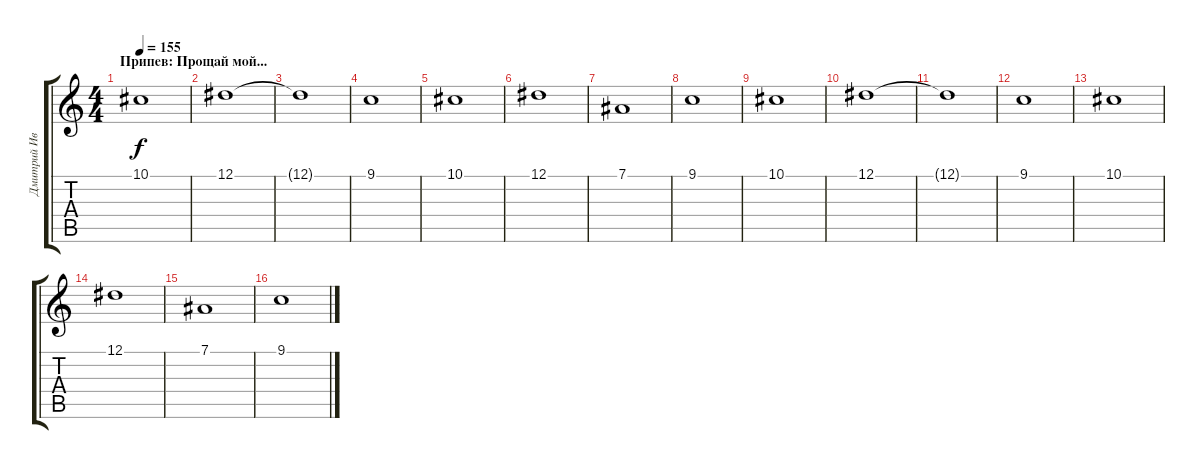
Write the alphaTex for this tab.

\track ("Дмитрий Иванов" "Дмитрий Ив") {instrument stringensemble1}
\staff {score tabs}
\tuning (Eb4 Bb3 Gb3 Db3 Ab2 Eb2) {hide}
\ts (4 4)
\section ("" "Припев: Прощай мой...")
\tempo 155
\clef g2
\ks c
10.1.1{dy f} |
12.1.1 |
12.1{t}.1 |
9.1.1 |
10.1.1 |
12.1.1 |
7.1.1 |
9.1.1 |
10.1.1 |
12.1.1 |
12.1{t}.1 |
9.1.1 |
10.1.1 |
12.1.1 |
7.1.1 |
9.1.1
